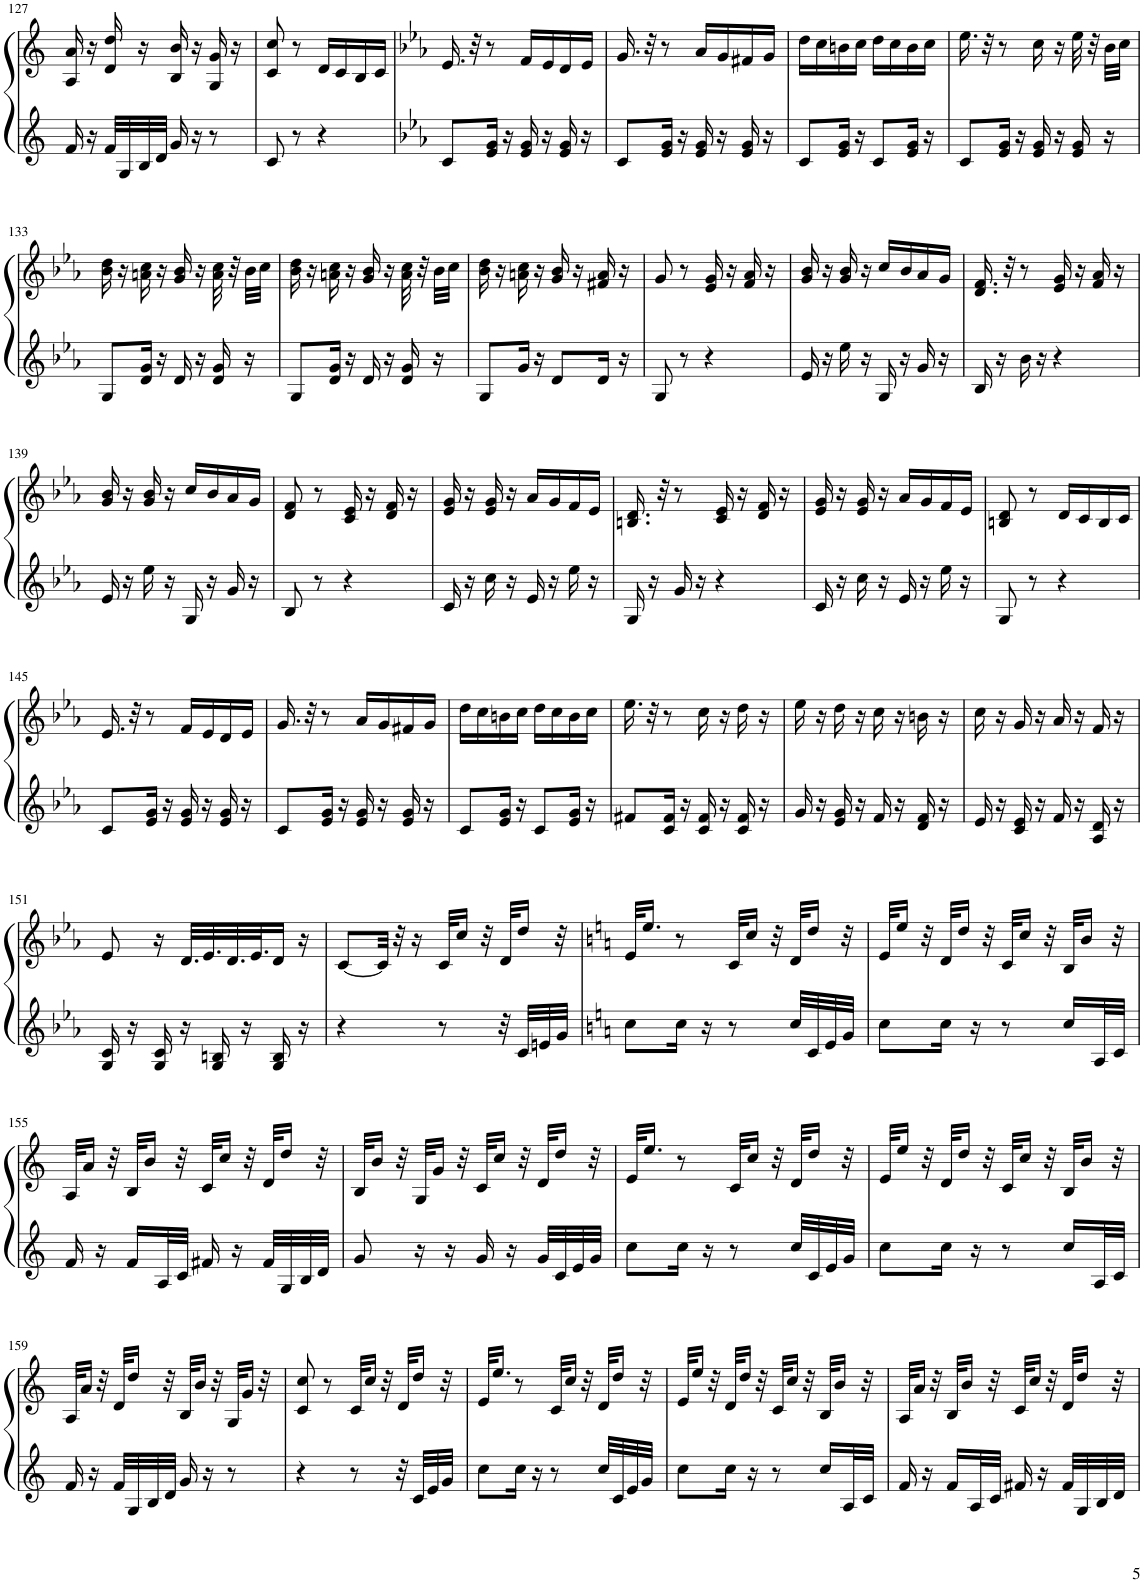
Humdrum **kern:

**kern	**kern
*part1	*part1
*staff2	*staff1
*I"Piano	*
!!LO:PB:g=z
*clefG2	*clefG2
*k[]	*k[]
*M2/4	*M2/4
=127	=127
16f/	16A/ 16a/
16r	16r
32f/LLL	16d/ 16dd/
32G/	.
32B/	16r
32d/JJJ	.
16g/	16B/ 16b/
16r	16r
8r	16G/ 16g/
.	16r
=128	=128
8c/	8c/ 8cc/
8r	8r
4r	16d/LL
.	16c/
.	16B/
.	16c/JJ
=129	=129
*k[b-e-a-]	*k[b-e-a-]
8c/L	16.e-/
.	32r
16e-/ 16g/Jk	8r
16r	.
16e-/ 16g/	16f/LL
16r	16e-/
16e-/ 16g/	16d/
16r	16e-/JJ
=130	=130
8c/L	16.g/
.	32r
16e-/ 16g/Jk	8r
16r	.
16e-/ 16g/	16a-/LL
16r	16g/
16e-/ 16g/	16f#X/
16r	16g/JJ
=131	=131
8c/L	16dd\LL
.	16cc\
16e-/ 16g/Jk	16bn\
16r	16cc\JJ
8c/L	16dd\LL
.	16cc\
16e-/ 16g/Jk	16b\
16r	16cc\JJ
=132	=132
8c/L	16.ee-\
.	32r
16e-/ 16g/Jk	8r
16r	.
16e-/ 16g/	16cc\
16r	16r
16e-/ 16g/	32ee-\
.	32r
16r	32b-\LLL
.	32cc\JJJ
!!LO:LB:g=z
=133	=133
8G/L	16b-\ 16dd\
.	16r
16d/ 16g/Jk	16an\ 16cc\
16r	16r
16d/	16g/ 16b-/
16r	16r
16d/ 16g/	32a\ 32cc\
.	32r
16r	32b-\LLL
.	32cc\JJJ
=134	=134
8G/L	16b-\ 16dd\
.	16r
16d/ 16g/Jk	16an\ 16cc\
16r	16r
16d/	16g/ 16b-/
16r	16r
16d/ 16g/	32a\ 32cc\
.	32r
16r	32b-\LLL
.	32cc\JJJ
=135	=135
8G/L	16b-\ 16dd\
.	16r
16g/Jk	16an\ 16cc\
16r	16r
8d/L	16g/ 16b-/
.	16r
16d/Jk	16f#X/ 16a/
16r	16r
=136	=136
8G/	8g/
8r	8r
4r	16e-/ 16g/
.	16r
.	16f/ 16a-/
.	16r
=137	=137
16e-/	16g/ 16b-/
16r	16r
16ee-\	16g/ 16b-/
16r	16r
16G/	16cc/LL
16r	16b-/
16g/	16a-/
16r	16g/JJ
=138	=138
16B-/	16.d/ 16.f/
16r	.
.	32r
16b-\	8r
16r	.
4r	16e-/ 16g/
.	16r
.	16f/ 16a-/
.	16r
!!LO:LB:g=z
=139	=139
16e-/	16g/ 16b-/
16r	16r
16ee-\	16g/ 16b-/
16r	16r
16G/	16cc/LL
16r	16b-/
16g/	16a-/
16r	16g/JJ
=140	=140
8B-/	8d/ 8f/
8r	8r
4r	16c/ 16e-/
.	16r
.	16d/ 16f/
.	16r
=141	=141
16c/	16e-/ 16g/
16r	16r
16cc\	16e-/ 16g/
16r	16r
16e-/	16a-/LL
16r	16g/
16ee-\	16f/
16r	16e-/JJ
=142	=142
16G/	16.Bn/ 16.d/
16r	.
.	32r
16g/	8r
16r	.
4r	16c/ 16e-/
.	16r
.	16d/ 16f/
.	16r
=143	=143
16c/	16e-/ 16g/
16r	16r
16cc\	16e-/ 16g/
16r	16r
16e-/	16a-/LL
16r	16g/
16ee-\	16f/
16r	16e-/JJ
=144	=144
8G/	8Bn/ 8d/
8r	8r
4r	16d/LL
.	16c/
.	16B/
.	16c/JJ
!!LO:LB:g=z
=145	=145
8c/L	16.e-/
.	32r
16e-/ 16g/Jk	8r
16r	.
16e-/ 16g/	16f/LL
16r	16e-/
16e-/ 16g/	16d/
16r	16e-/JJ
=146	=146
8c/L	16.g/
.	32r
16e-/ 16g/Jk	8r
16r	.
16e-/ 16g/	16a-/LL
16r	16g/
16e-/ 16g/	16f#X/
16r	16g/JJ
=147	=147
8c/L	16dd\LL
.	16cc\
16e-/ 16g/Jk	16bn\
16r	16cc\JJ
8c/L	16dd\LL
.	16cc\
16e-/ 16g/Jk	16b\
16r	16cc\JJ
=148	=148
8f#X/L	16.ee-\
.	32r
16c/ 16f#/Jk	8r
16r	.
16c/ 16f#/	16cc\
16r	16r
16c/ 16f#/	16dd\
16r	16r
=149	=149
16g/	16ee-\
16r	16r
16e-/ 16g/	16dd\
16r	16r
16f/	16cc\
16r	16r
16d/ 16f/	16bn\
16r	16r
=150	=150
16e-/	16cc\
16r	16r
16c/ 16e-/	16g/
16r	16r
16f/	16a-/
16r	16r
16A-/ 16d/	16f/
16r	16r
!!LO:LB:g=z
=151	=151
16G/ 16c/	8e-/
16r	.
16G/ 16c/	16r
16r	32.d/LLL
.	32.e-/
16G/ 16Bn/	.
.	32.d/
16r	.
.	32.e-/J
16G/ 16B/	16d/JJ
16r	16r
=152	=152
4r	[8c/L
.	32c/Jkk]
.	32r
.	16r
8r	32c/KLL
.	16cc/JJ
.	32r
32r	32d/KLL
32c/LLL	16dd/JJ
32en/	.
32g/JJJ	32r
=153	=153
*k[]	*k[]
8cc\L	32e/KLL
.	16.ee/JJ
16cc\Jk	8r
16r	.
8r	32c/KLL
.	16cc/JJ
.	32r
32cc/LLL	32d/KLL
32c/	16dd/JJ
32e/	.
32g/JJJ	32r
=154	=154
8cc\L	32e/KLL
.	16ee/JJ
.	32r
16cc\Jk	32d/KLL
.	16dd/JJ
16r	.
.	32r
8r	32c/KLL
.	16cc/JJ
.	32r
16cc/LL	32B/KLL
.	16b/JJ
32A/L	.
32c/JJJ	32r
!!LO:LB:g=z
=155	=155
16f/	32A/KLL
.	16a/JJ
16r	.
.	32r
16f/LL	32B/KLL
.	16b/JJ
32A/L	.
32c/JJJ	32r
16f#X/	32c/KLL
.	16cc/JJ
16r	.
.	32r
32f#/LLL	32d/KLL
32G/	16dd/JJ
32B/	.
32d/JJJ	32r
=156	=156
8g/	32B/KLL
.	16b/JJ
.	32r
16r	32G/KLL
.	16g/JJ
16r	.
.	32r
16g/	32c/KLL
.	16cc/JJ
16r	.
.	32r
32g/LLL	32d/KLL
32c/	16dd/JJ
32e/	.
32g/JJJ	32r
=157	=157
8cc\L	32e/KLL
.	16.ee/JJ
16cc\Jk	8r
16r	.
8r	32c/KLL
.	16cc/JJ
.	32r
32cc/LLL	32d/KLL
32c/	16dd/JJ
32e/	.
32g/JJJ	32r
=158	=158
8cc\L	32e/KLL
.	16ee/JJ
.	32r
16cc\Jk	32d/KLL
.	16dd/JJ
16r	.
.	32r
8r	32c/KLL
.	16cc/JJ
.	32r
16cc/LL	32B/KLL
.	16b/JJ
32A/L	.
32c/JJJ	32r
!!LO:LB:g=z
=159	=159
16f/	32A/KLL
.	16a/JJ
16r	.
.	32r
32f/LLL	32d/KLL
32G/	16dd/JJ
32B/	.
32d/JJJ	32r
16g/	32B/KLL
.	16b/JJ
16r	.
.	32r
8r	32G/KLL
.	16g/JJ
.	32r
=160	=160
4r	8c/ 8cc/
.	8r
8r	32c/KLL
.	16cc/JJ
.	32r
32r	32d/KLL
32c/LLL	16dd/JJ
32e/	.
32g/JJJ	32r
=161	=161
8cc\L	32e/KLL
.	16.ee/JJ
16cc\Jk	8r
16r	.
8r	32c/KLL
.	16cc/JJ
.	32r
32cc/LLL	32d/KLL
32c/	16dd/JJ
32e/	.
32g/JJJ	32r
=162	=162
8cc\L	32e/KLL
.	16ee/JJ
.	32r
16cc\Jk	32d/KLL
.	16dd/JJ
16r	.
.	32r
8r	32c/KLL
.	16cc/JJ
.	32r
16cc/LL	32B/KLL
.	16b/JJ
32A/L	.
32c/JJJ	32r
=163	=163
16f/	32A/KLL
.	16a/JJ
16r	.
.	32r
16f/LL	32B/KLL
.	16b/JJ
32A/L	.
32c/JJJ	32r
16f#X/	32c/KLL
.	16cc/JJ
16r	.
.	32r
32f#/LLL	32d/KLL
32G/	16dd/JJ
32B/	.
32d/JJJ	32r
=	=
*-	*-
